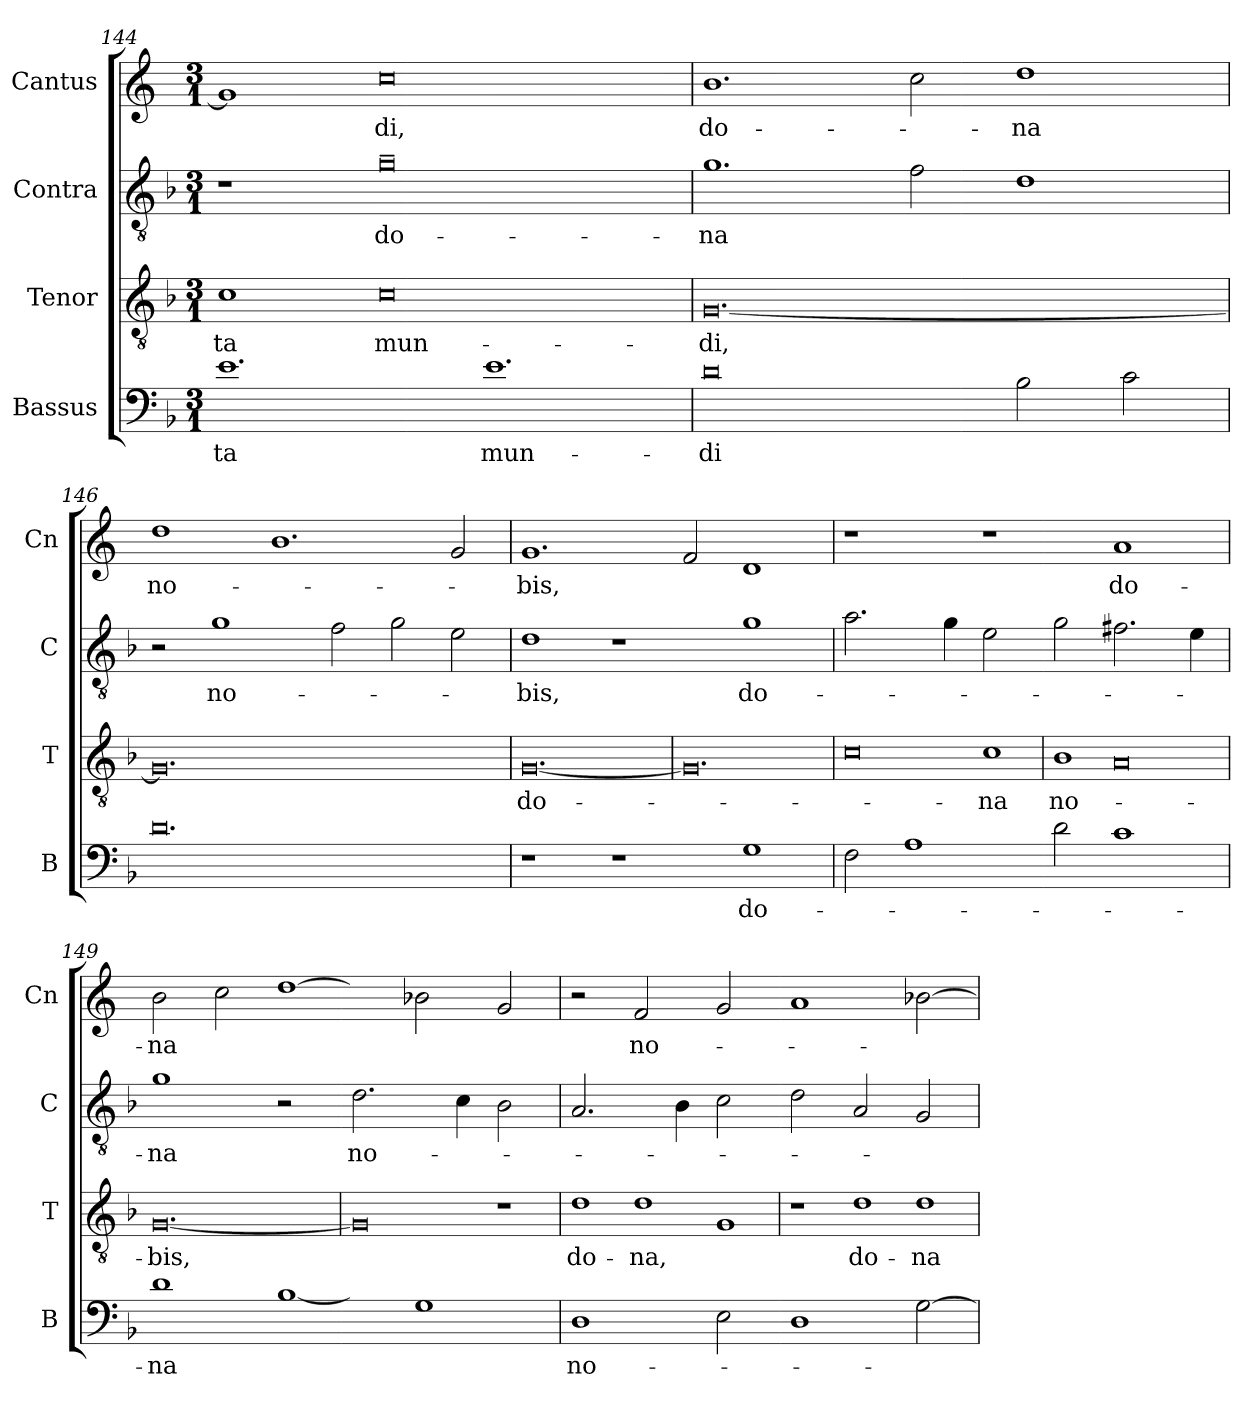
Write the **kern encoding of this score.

**kern	**text	**kern	**text	**kern	**text	**kern	**text
*part4	*part4	*part3	*part3	*part2	*part2	*part1	*part1
*staff4	*staff4	*staff3	*staff3	*staff2	*staff2	*staff1	*staff1
*I"Bassus	*	*I"Tenor	*	*I"Contra	*	*I"Cantus	*
*I'B	*	*I'T	*	*I'C	*	*I'Cn	*
*clefF4	*	*clefGv2	*	*clefGv2	*	*clefG2	*
*k[b-]	*	*k[b-]	*	*k[b-]	*	*k[]	*
*M3/1	*	*M3/1	*	*M3/1	*	*M3/1	*
=144	=144	=144	=144	=144	=144	=144	=144
1.e	-ta	1c	-ta	1r	.	1g]	.
.	.	0c	mun-	0g~	do-	0cc	-di,
1.e	mun-	.	.	.	.	.	.
=145	=145	=145	=145	=145	=145	=145	=145
0d	-di	[0.G	-di,	1.g	-na	1.b	do-
.	.	.	.	2f\	.	2cc\	.
2B-\	.	.	.	1d	.	1dd	-na
2c\	.	.	.	.	.	.	.
=146	=146	=146	=146	=146	=146	=146	=146
0.d	.	0.G]	.	2r	.	1dd	no-
.	.	.	.	1g	no-	.	.
.	.	.	.	.	.	1.b	.
.	.	.	.	2f\	.	.	.
.	.	.	.	2g\	.	.	.
.	.	.	.	2e\	.	2g/	.
=147	=147	=147	=147	=147	=147	=147	=147
!	!	!LO:N:vis=0.	!	!	!	!	!
1r	.	[1.G	do-	1d	-bis,	1.g	-bis,
!LO:N:vis=1	!	!	!	!LO:N:vis=1	!	!	!
2r	.	.	.	2r	.	.	.
=-	=-	=	=-	=-	=-	=-	=-
!	!	!LO:N:vis=0.	!	!	!	!	!
2ryy	.	1.G]	.	2ryy	.	2f/	.
1G	do-	.	.	1g	do-	1d	.
=148	=148	=148	=148	=148	=148	=148	=148
!	!	!LO:N:vis=0	!	!	!	!	!
2F\	.	1c	.	2.a\	.	1r	.
1A	.	.	.	.	.	.	.
.	.	.	.	4g\	.	.	.
!	!	!LO:N:vis=1	!	!	!	!LO:N:vis=1	!
.	.	2c\	-na	2e\	.	2r	.
=-	=-	=	=-	=-	=-	=-	=-
!	!	!LO:N:vis=1	!	!	!	!	!
2d\	.	2B-\	no-	2g\	.	2ryy	.
!	!	!LO:N:vis=0	!	!	!	!	!
1c	.	1A	.	2.f#X\	.	1a	do-
.	.	.	.	4e\	.	.	.
=149	=149	=149	=149	=149	=149	=149	=149
!	!	!LO:N:vis=0.	!	!	!	!	!
1d	-na	[1.G	-bis,	1g	-na	2b\	-na
.	.	.	.	.	.	2cc\	.
!LO:N:vis=1	!	!	!	!	!	!LO:N:vis=1	!
[2B-/	.	.	.	2r	.	[2dd	.
=-	=-	=	=-	=-	=-	=-	=-
!	!	!LO:N:vis=0	!	!	!	!	!
2B-/yy]	.	1G]	.	2.d\	no-	2ddyy]	.
1G	.	.	.	.	.	2b-X\	.
.	.	.	.	4c\	.	.	.
!	!	!LO:N:vis=1	!	!	!	!	!
.	.	2r	.	2B-\	.	2g/	.
=150	=150	=150	=150	=150	=150	=150	=150
!	!	!LO:N:vis=1	!	!	!	!	!
1D	no-	2d\	do-	2.A/	.	2r	.
!	!	!LO:N:vis=1	!	!	!	!	!
.	.	2d\	-na,	.	.	2f/	no-
.	.	.	.	4B-\	.	.	.
!	!	!LO:N:vis=1	!	!	!	!	!
2E\	.	2G/	.	2c\	.	2g/	.
=-	=-	=	=-	=-	=-	=-	=-
!	!	!LO:N:vis=1	!	!	!	!	!
1D	.	2r	.	2d\	.	1a	.
!	!	!LO:N:vis=1	!	!	!	!	!
.	.	2d\	do-	2A/	.	.	.
!	!	!LO:N:vis=1	!	!	!	!	!
[2G\	.	2d\	-na	2G/	.	[2b-X\	.
=	=	=	=	=	=	=	=
*-	*-	*-	*-	*-	*-	*-	*-
